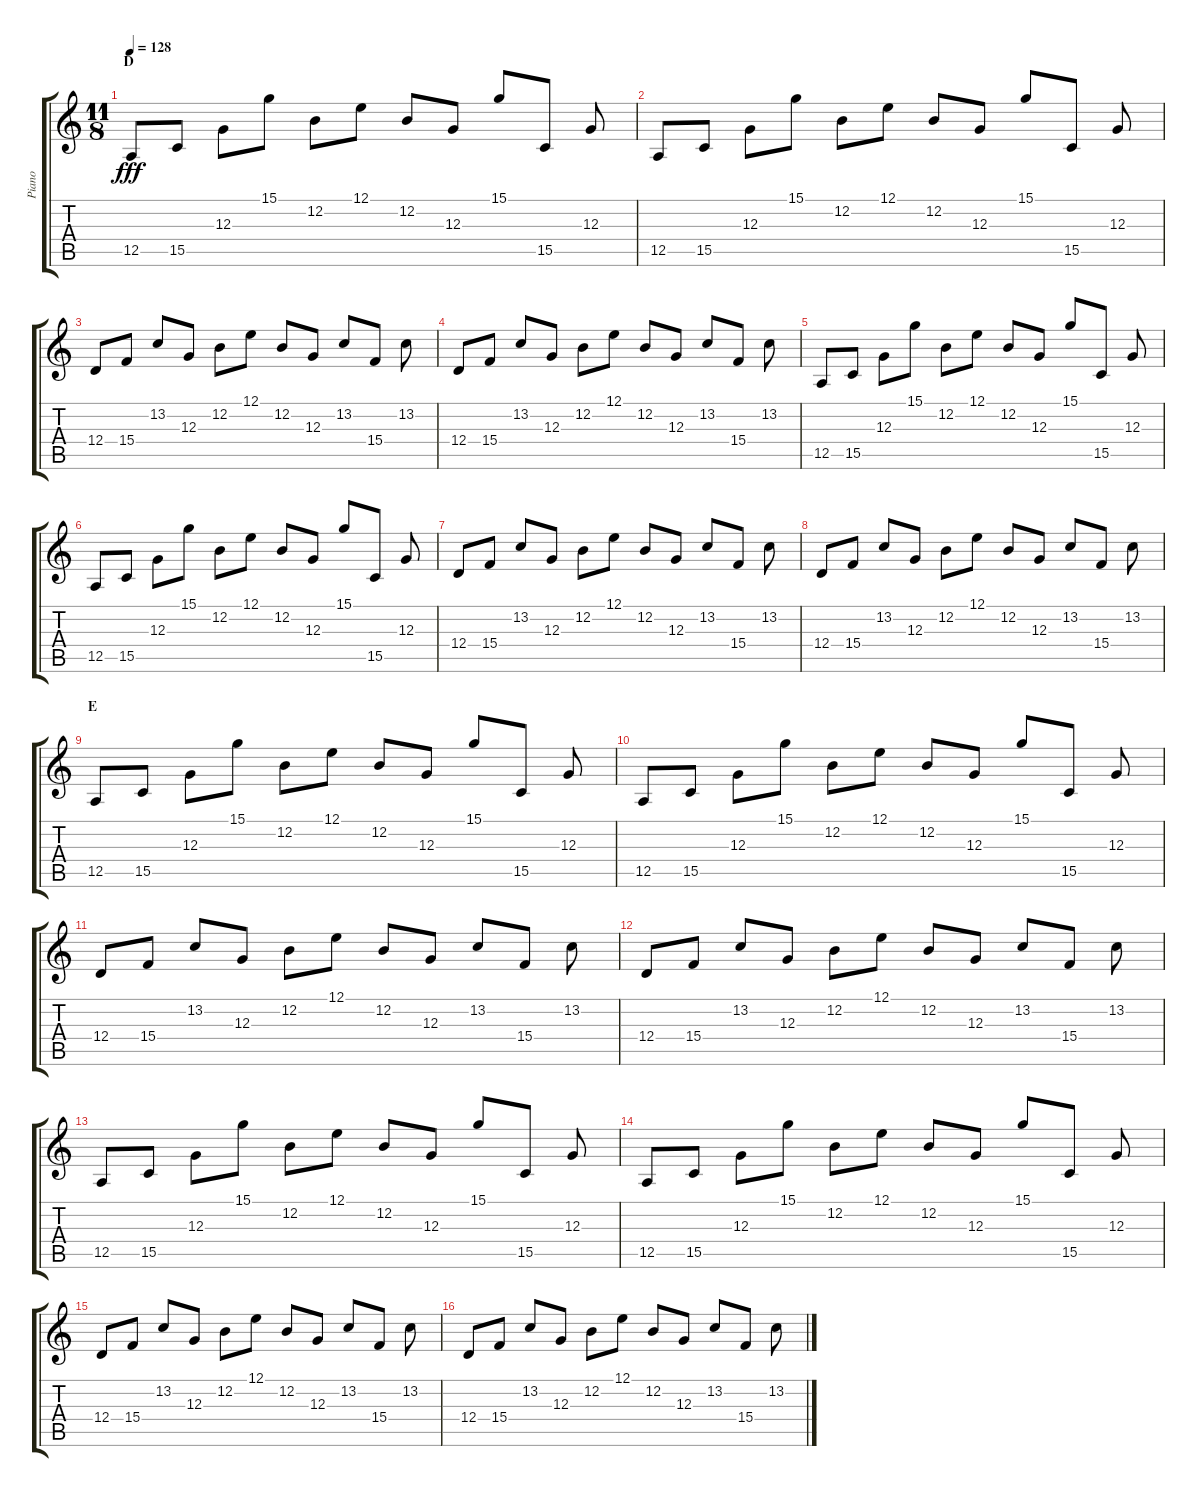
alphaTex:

\track ("Piano" "Piano") {instrument acousticgrandpiano}
\staff {score tabs}
\tuning (E4 B3 G3 D3 A2 E2) {hide}
\ts (11 8)
\section ("" "D")
\tempo 128
\clef g2
\ks c
12.5.8{dy fff} 15.5.8 12.3.8 15.1.8 12.2.8 12.1.8 12.2.8 12.3.8 15.1.8 15.5.8 12.3.8 |
12.5.8 15.5.8 12.3.8 15.1.8 12.2.8 12.1.8 12.2.8 12.3.8 15.1.8 15.5.8 12.3.8 |
12.4.8 15.4.8 13.2.8 12.3.8 12.2.8 12.1.8 12.2.8 12.3.8 13.2.8 15.4.8 13.2.8 |
12.4.8 15.4.8 13.2.8 12.3.8 12.2.8 12.1.8 12.2.8 12.3.8 13.2.8 15.4.8 13.2.8 |
12.5.8 15.5.8 12.3.8 15.1.8 12.2.8 12.1.8 12.2.8 12.3.8 15.1.8 15.5.8 12.3.8 |
12.5.8 15.5.8 12.3.8 15.1.8 12.2.8 12.1.8 12.2.8 12.3.8 15.1.8 15.5.8 12.3.8 |
12.4.8 15.4.8 13.2.8 12.3.8 12.2.8 12.1.8 12.2.8 12.3.8 13.2.8 15.4.8 13.2.8 |
12.4.8 15.4.8 13.2.8 12.3.8 12.2.8 12.1.8 12.2.8 12.3.8 13.2.8 15.4.8 13.2.8 |
\section ("" "E")
12.5.8 15.5.8 12.3.8 15.1.8 12.2.8 12.1.8 12.2.8 12.3.8 15.1.8 15.5.8 12.3.8 |
12.5.8 15.5.8 12.3.8 15.1.8 12.2.8 12.1.8 12.2.8 12.3.8 15.1.8 15.5.8 12.3.8 |
12.4.8 15.4.8 13.2.8 12.3.8 12.2.8 12.1.8 12.2.8 12.3.8 13.2.8 15.4.8 13.2.8 |
12.4.8 15.4.8 13.2.8 12.3.8 12.2.8 12.1.8 12.2.8 12.3.8 13.2.8 15.4.8 13.2.8 |
12.5.8 15.5.8 12.3.8 15.1.8 12.2.8 12.1.8 12.2.8 12.3.8 15.1.8 15.5.8 12.3.8 |
12.5.8 15.5.8 12.3.8 15.1.8 12.2.8 12.1.8 12.2.8 12.3.8 15.1.8 15.5.8 12.3.8 |
12.4.8 15.4.8 13.2.8 12.3.8 12.2.8 12.1.8 12.2.8 12.3.8 13.2.8 15.4.8 13.2.8 |
12.4.8 15.4.8 13.2.8 12.3.8 12.2.8 12.1.8 12.2.8 12.3.8 13.2.8 15.4.8 13.2.8
